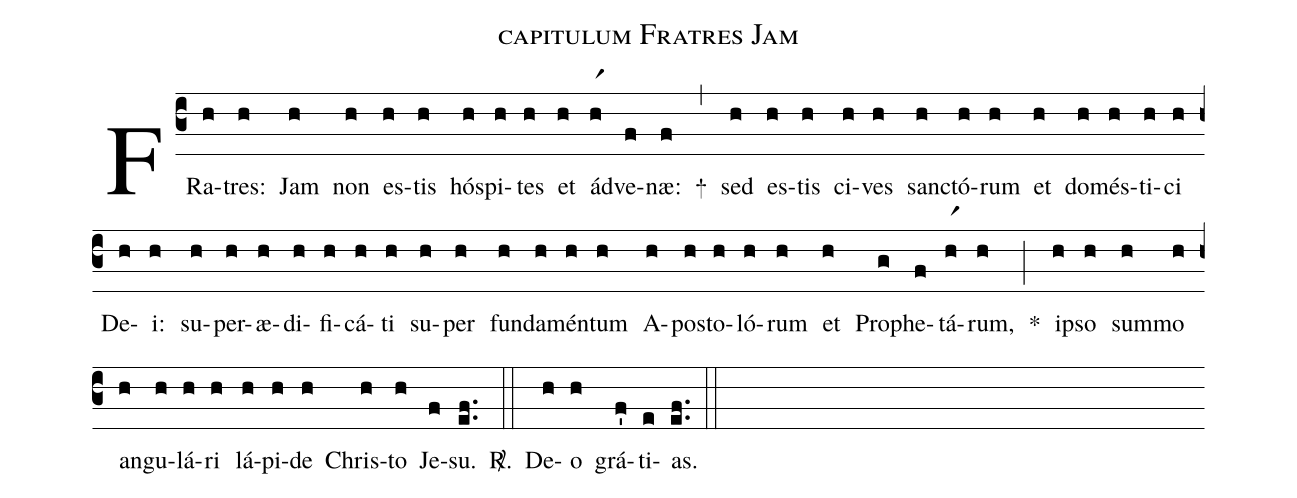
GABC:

name: capitulum Fratres Jam;
%%
(c3)
FRa(h)tres:(h) Jam(h) non(h) es(h)tis(h) hós(h)pi(h)tes(h) et(h) ád(hr1)ve(f)næ:(f) +(,)
sed(h) es(h)tis(h) ci(h)ves(h) sanc(h)tó(h)rum(h) et(h) do(h)més(h)ti(h)ci(h) De(h)i:(h) su(h)per(h)æ(h)di(h)fi(h)cá(h)ti(h) su(h)per(h) fun(h)da(h)mén(h)tum(h) A(h)pos(h)to(h)ló(h)rum(h) et(h) Pro(g)phe(f)tá(hr1)rum,(h) *(;)
ip(h)so(h) sum(h)mo(h) an(h)gu(h)lá(h)ri(h) lá(h)pi(h)de(h) Chris(h)to(h) Je(f)su.(ef..) <sp>R/</sp>.(::)
De(h)o(h) grá(f')ti(e)as.(e.f.) (::)
